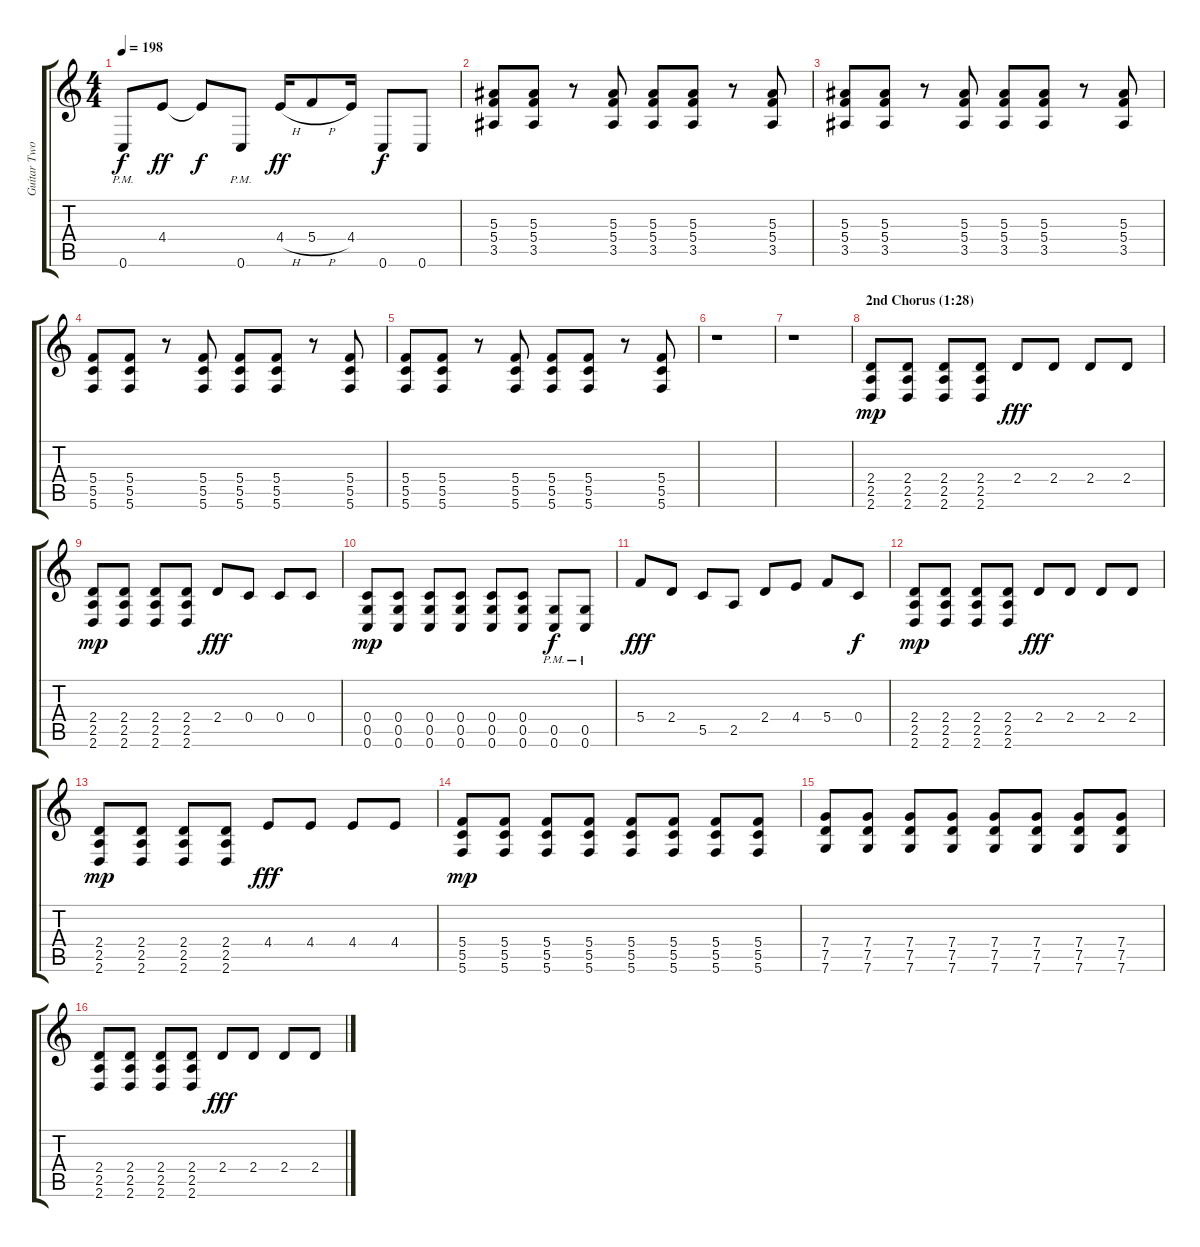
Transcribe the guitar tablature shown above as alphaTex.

\track ("Guitar Two" "Guitar Two") {instrument overdrivenguitar}
\staff {score tabs}
\tuning (D4 A3 F3 C3 G2 C2) {hide}
\ts (4 4)
\tempo 198
\clef g2
\ks c
0.6{pm}.8{dy f} 4.4.8{dy ff} 4.4{t}.8{dy f} 0.6{pm}.8 4.4{h}.16{dy ff} 5.4{h}.8 4.4.16 0.6.8{dy f} 0.6.8 |
(5.3 5.4 3.5).8 (5.3 5.4 3.5).8 r.8 (5.3 5.4 3.5).8 (5.3 5.4 3.5).8 (5.3 5.4 3.5).8 r.8 (5.3 5.4 3.5).8 |
(5.3 5.4 3.5).8 (5.3 5.4 3.5).8 r.8 (5.3 5.4 3.5).8 (5.3 5.4 3.5).8 (5.3 5.4 3.5).8 r.8 (5.3 5.4 3.5).8 |
(5.4 5.5 5.6).8 (5.4 5.5 5.6).8 r.8 (5.4 5.5 5.6).8 (5.4 5.5 5.6).8 (5.4 5.5 5.6).8 r.8 (5.4 5.5 5.6).8 |
(5.4 5.5 5.6).8 (5.4 5.5 5.6).8 r.8 (5.4 5.5 5.6).8 (5.4 5.5 5.6).8 (5.4 5.5 5.6).8 r.8 (5.4 5.5 5.6).8 |
r.1 |
r.1 |
\section ("" "2nd Chorus (1:28)")
(2.4 2.5 2.6).8{dy mp} (2.4 2.5 2.6).8 (2.4 2.5 2.6).8 (2.4 2.5 2.6).8 2.4.8{dy fff} 2.4.8 2.4.8 2.4.8 |
(2.4 2.5 2.6).8{dy mp} (2.4 2.5 2.6).8 (2.4 2.5 2.6).8 (2.4 2.5 2.6).8 2.4.8{dy fff} 0.4.8 0.4.8 0.4.8 |
(0.4 0.5 0.6).8{dy mp} (0.4 0.5 0.6).8 (0.4 0.5 0.6).8 (0.4 0.5 0.6).8 (0.4 0.5 0.6).8 (0.4 0.5 0.6).8 (0.5{pm} 0.6{pm}).8{dy f} (0.5{pm} 0.6{pm}).8 |
5.4.8{dy fff} 2.4.8 5.5.8 2.5.8 2.4.8 4.4.8 5.4.8 0.4.8{dy f} |
(2.4 2.5 2.6).8{dy mp} (2.4 2.5 2.6).8 (2.4 2.5 2.6).8 (2.4 2.5 2.6).8 2.4.8{dy fff} 2.4.8 2.4.8 2.4.8 |
(2.4 2.5 2.6).8{dy mp} (2.4 2.5 2.6).8 (2.4 2.5 2.6).8 (2.4 2.5 2.6).8 4.4.8{dy fff} 4.4.8 4.4.8 4.4.8 |
(5.4 5.5 5.6).8{dy mp} (5.4 5.5 5.6).8 (5.4 5.5 5.6).8 (5.4 5.5 5.6).8 (5.4 5.5 5.6).8 (5.4 5.5 5.6).8 (5.4 5.5 5.6).8 (5.4 5.5 5.6).8 |
(7.4 7.5 7.6).8 (7.4 7.5 7.6).8 (7.4 7.5 7.6).8 (7.4 7.5 7.6).8 (7.4 7.5 7.6).8 (7.4 7.5 7.6).8 (7.4 7.5 7.6).8 (7.4 7.5 7.6).8 |
(2.4 2.5 2.6).8 (2.4 2.5 2.6).8 (2.4 2.5 2.6).8 (2.4 2.5 2.6).8 2.4.8{dy fff} 2.4.8 2.4.8 2.4.8
